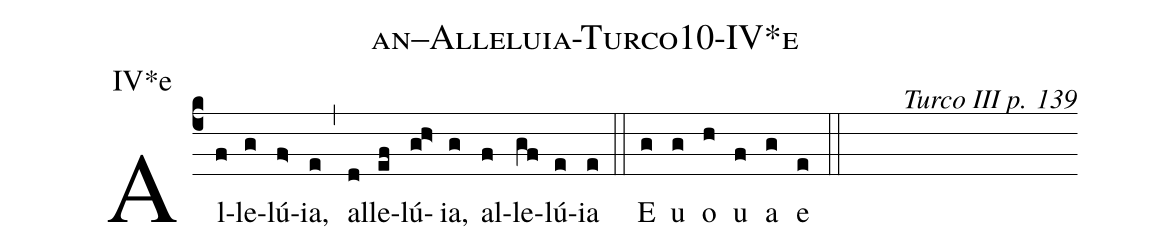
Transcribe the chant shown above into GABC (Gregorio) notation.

name: an--Alleluia-Turco10-IV*e;
commentary: Turco III p. 139;
annotation: IV*e;
%%
(c4) Al(f)le(g)lú(f>)ia,(e) (,) al(d)le(ef)lú(gh>)ia,(g) al(f)le(gf)lú(e)ia(e) (::) E(g) u(g) o(h) u(f) a(g) e(e) (::)
